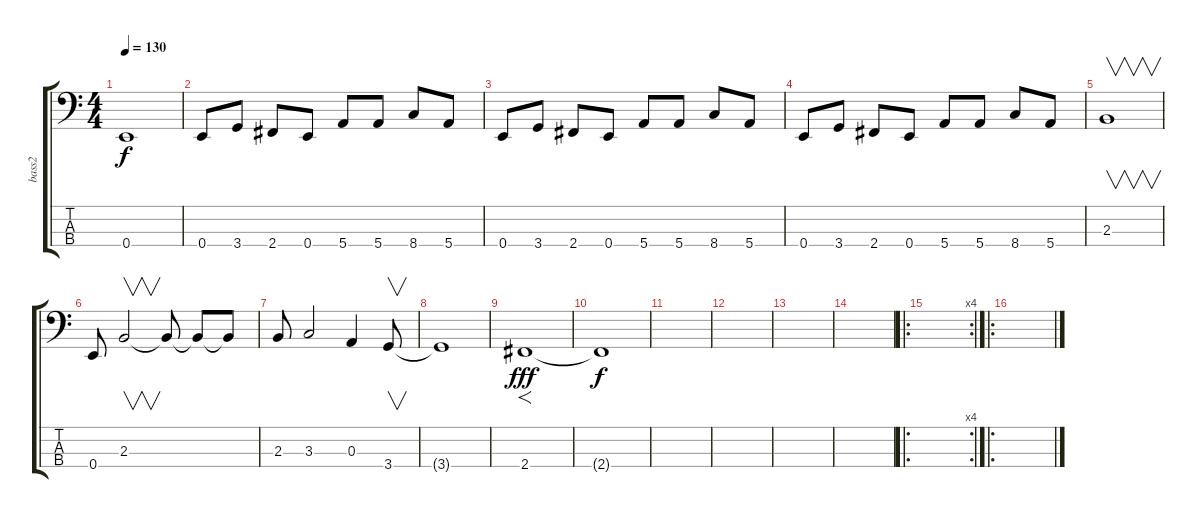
\track ("bass2" "bass2") {instrument slapbass2}
\staff {score tabs}
\tuning (G2 D2 A1 E1) {hide}
\ts (4 4)
\tempo 130
\clef f4
\ks c
0.4.1{dy f} |
0.4.8 3.4.8 2.4.8 0.4.8 5.4.8 5.4.8 8.4.8 5.4.8 |
0.4.8 3.4.8 2.4.8 0.4.8 5.4.8 5.4.8 8.4.8 5.4.8 |
0.4.8 3.4.8 2.4.8 0.4.8 5.4.8 5.4.8 8.4.8 5.4.8 |
2.3.1{v} |
0.4.8 2.3.2{v} 2.3{t}.8 2.3{t}.8 2.3{t}.8 |
2.3.8 3.3.2 0.3.4 3.4.8{v} |
3.4{t}.1 |
2.4.1{f dy fff} |
2.4{t}.1{dy f} |
|
|
|
|
\ro
\rc 4
|
\ro
